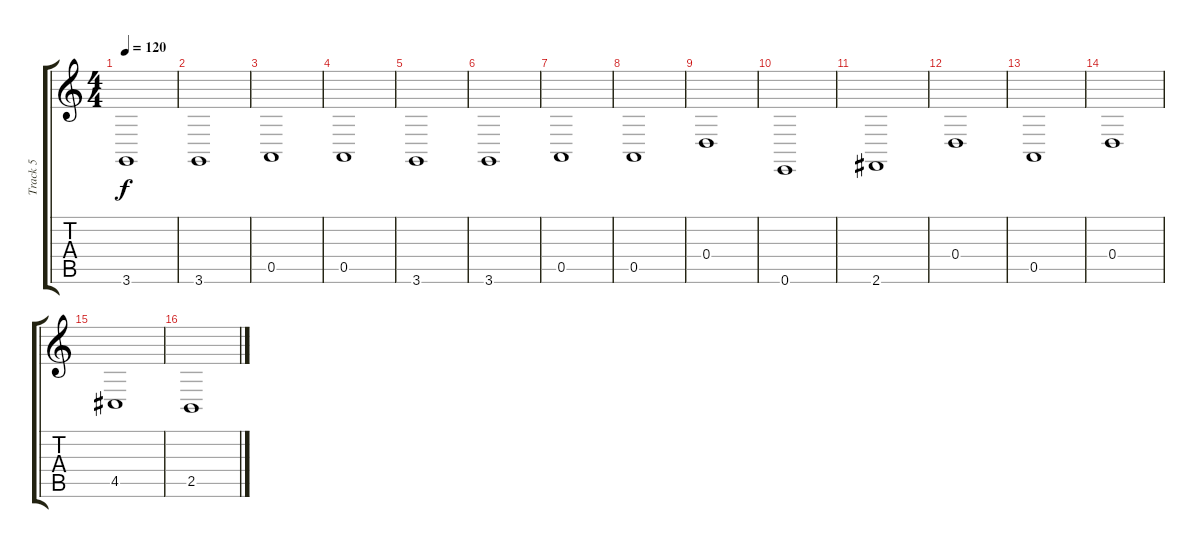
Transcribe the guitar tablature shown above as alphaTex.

\track ("Track 5" "Track 5") {instrument stringensemble2}
\staff {score tabs}
\tuning (E4 B3 G3 D3 A2 E2) {hide}
\ts (4 4)
\tempo 120
\clef g2
\ks c
3.6.1{dy f} |
3.6.1 |
0.5.1 |
0.5.1 |
3.6.1 |
3.6.1 |
0.5.1 |
0.5.1 |
0.4.1 |
0.6.1 |
2.6.1 |
0.4.1 |
0.5.1 |
0.4.1 |
4.5.1 |
2.5.1
